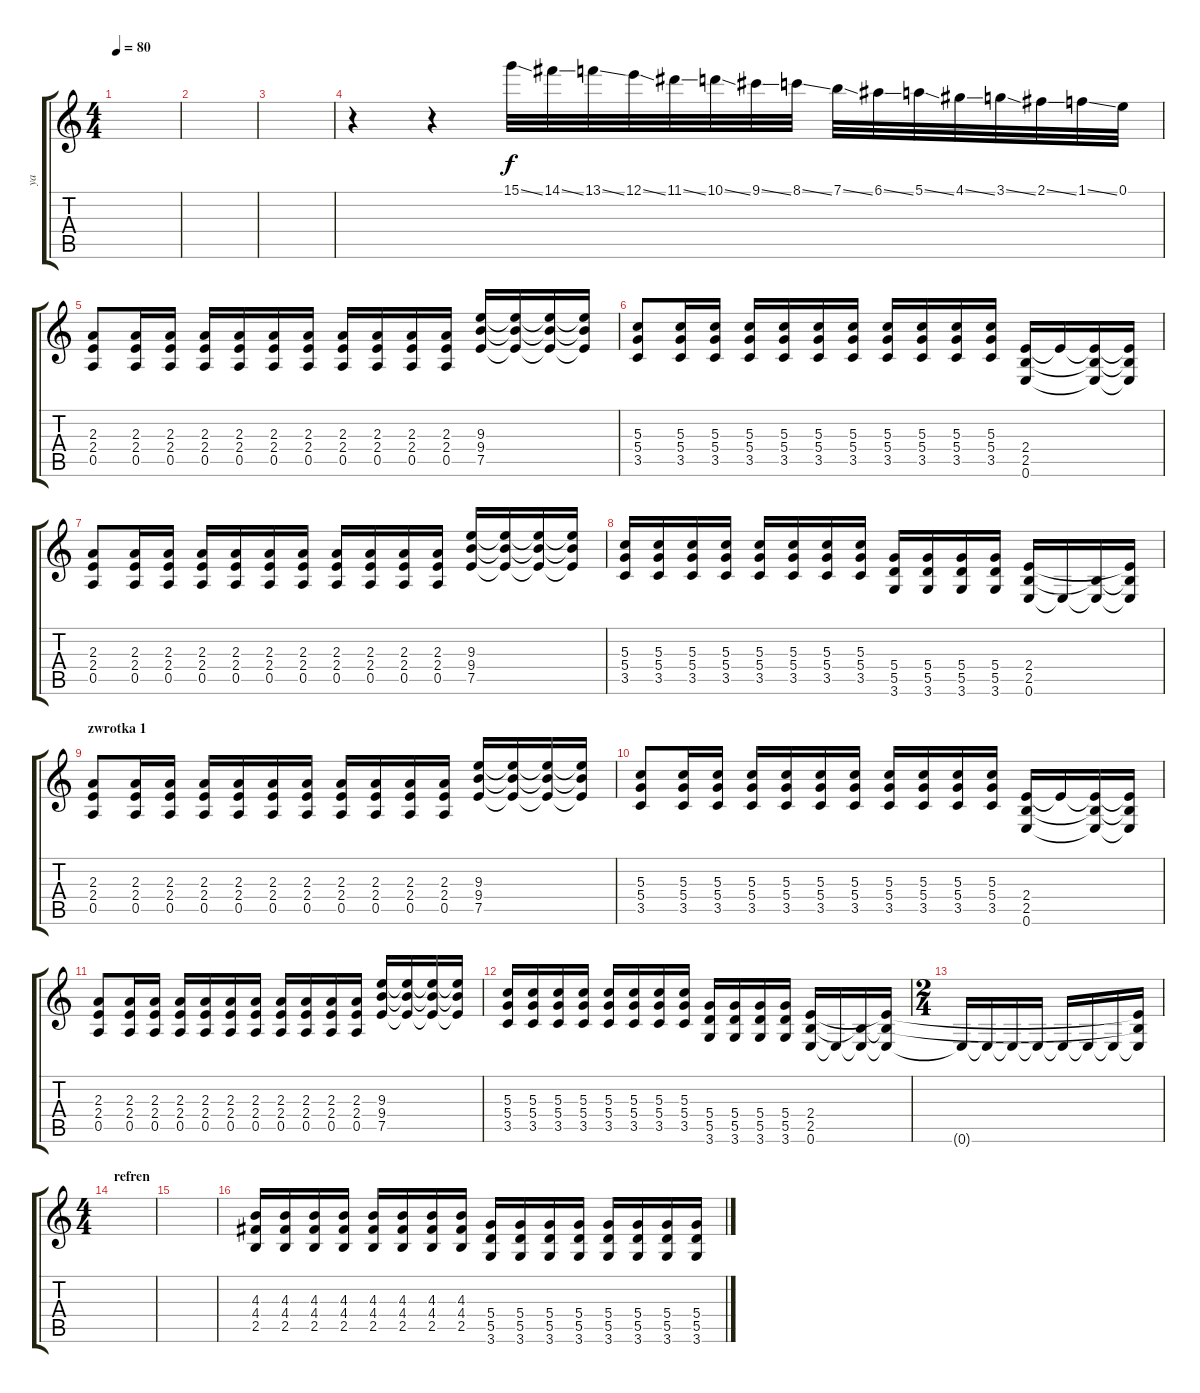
\track ("ya" "ya") {instrument overdrivenguitar}
\staff {score tabs}
\tuning (E4 B3 G3 D3 A2 E2) {hide}
\ts (4 4)
\tempo 80
\clef g2
\ks c
|
|
|
r.4 r.4 15.1{ss}.32 14.1{ss}.32 13.1{ss}.32 12.1{ss}.32 11.1{ss}.32 10.1{ss}.32 9.1{ss}.32 8.1{ss}.32 7.1{ss}.32 6.1{ss}.32 5.1{ss}.32 4.1{ss}.32 3.1{ss}.32 2.1{ss}.32 1.1{ss}.32 0.1.32 |
(2.3 2.4 0.5).8 (2.3 2.4 0.5).16 (2.3 2.4 0.5).16 (2.3 2.4 0.5).16 (2.3 2.4 0.5).16 (2.3 2.4 0.5).16 (2.3 2.4 0.5).16 (2.3 2.4 0.5).16 (2.3 2.4 0.5).16 (2.3 2.4 0.5).16 (2.3 2.4 0.5).16 (9.3 9.4 7.5).16 (9.3{t} 9.4{t} 7.5{t}).16 (9.3{t} 9.4{t} 7.5{t}).16 (9.3{t} 9.4{t} 7.5{t}).16 |
(5.3 5.4 3.5).8 (5.3 5.4 3.5).16 (5.3 5.4 3.5).16 (5.3 5.4 3.5).16 (5.3 5.4 3.5).16 (5.3 5.4 3.5).16 (5.3 5.4 3.5).16 (5.3 5.4 3.5).16 (5.3 5.4 3.5).16 (5.3 5.4 3.5).16 (5.3 5.4 3.5).16 (2.4 2.5 0.6).16 2.4{t}.16 (2.4{t} 2.5{t} 0.6{t}).16 (2.4{t} 2.5{t} 0.6{t}).16 |
(2.3 2.4 0.5).8 (2.3 2.4 0.5).16 (2.3 2.4 0.5).16 (2.3 2.4 0.5).16 (2.3 2.4 0.5).16 (2.3 2.4 0.5).16 (2.3 2.4 0.5).16 (2.3 2.4 0.5).16 (2.3 2.4 0.5).16 (2.3 2.4 0.5).16 (2.3 2.4 0.5).16 (9.3 9.4 7.5).16 (9.3{t} 9.4{t} 7.5{t}).16 (9.3{t} 9.4{t} 7.5{t}).16 (9.3{t} 9.4{t} 7.5{t}).16 |
(5.3 5.4 3.5).16 (5.3 5.4 3.5).16 (5.3 5.4 3.5).16 (5.3 5.4 3.5).16 (5.3 5.4 3.5).16 (5.3 5.4 3.5).16 (5.3 5.4 3.5).16 (5.3 5.4 3.5).16 (5.4 5.5 3.6).16 (5.4 5.5 3.6).16 (5.4 5.5 3.6).16 (5.4 5.5 3.6).16 (2.4 2.5 0.6).16 0.6{t}.16 (2.5{t} 0.6{t}).16 (2.4{t} 2.5{t} 0.6{t}).16 |
\section ("" "zwrotka 1")
(2.3 2.4 0.5).8 (2.3 2.4 0.5).16 (2.3 2.4 0.5).16 (2.3 2.4 0.5).16 (2.3 2.4 0.5).16 (2.3 2.4 0.5).16 (2.3 2.4 0.5).16 (2.3 2.4 0.5).16 (2.3 2.4 0.5).16 (2.3 2.4 0.5).16 (2.3 2.4 0.5).16 (9.3 9.4 7.5).16 (9.3{t} 9.4{t} 7.5{t}).16 (9.3{t} 9.4{t} 7.5{t}).16 (9.3{t} 9.4{t} 7.5{t}).16 |
(5.3 5.4 3.5).8 (5.3 5.4 3.5).16 (5.3 5.4 3.5).16 (5.3 5.4 3.5).16 (5.3 5.4 3.5).16 (5.3 5.4 3.5).16 (5.3 5.4 3.5).16 (5.3 5.4 3.5).16 (5.3 5.4 3.5).16 (5.3 5.4 3.5).16 (5.3 5.4 3.5).16 (2.4 2.5 0.6).16 2.4{t}.16 (2.4{t} 2.5{t} 0.6{t}).16 (2.4{t} 2.5{t} 0.6{t}).16 |
(2.3 2.4 0.5).8 (2.3 2.4 0.5).16 (2.3 2.4 0.5).16 (2.3 2.4 0.5).16 (2.3 2.4 0.5).16 (2.3 2.4 0.5).16 (2.3 2.4 0.5).16 (2.3 2.4 0.5).16 (2.3 2.4 0.5).16 (2.3 2.4 0.5).16 (2.3 2.4 0.5).16 (9.3 9.4 7.5).16 (9.3{t} 9.4{t} 7.5{t}).16 (9.3{t} 9.4{t} 7.5{t}).16 (9.3{t} 9.4{t} 7.5{t}).16 |
(5.3 5.4 3.5).16 (5.3 5.4 3.5).16 (5.3 5.4 3.5).16 (5.3 5.4 3.5).16 (5.3 5.4 3.5).16 (5.3 5.4 3.5).16 (5.3 5.4 3.5).16 (5.3 5.4 3.5).16 (5.4 5.5 3.6).16 (5.4 5.5 3.6).16 (5.4 5.5 3.6).16 (5.4 5.5 3.6).16 (2.4 2.5 0.6).16 0.6{t}.16 (2.5{t} 0.6{t}).16 (2.4{t} 2.5{t} 0.6{t}).16 |
\ts (2 4)
0.6{t}.16 0.6{t}.16 0.6{t}.16 0.6{t}.16 0.6{t}.16 0.6{t}.16 0.6{t}.16 (2.4{t} 2.5{t} 0.6{t}).16 |
\ts (4 4)
\section ("" "refren")
|
|
(4.3 4.4 2.5).16 (4.3 4.4 2.5).16 (4.3 4.4 2.5).16 (4.3 4.4 2.5).16 (4.3 4.4 2.5).16 (4.3 4.4 2.5).16 (4.3 4.4 2.5).16 (4.3 4.4 2.5).16 (5.4 5.5 3.6).16 (5.4 5.5 3.6).16 (5.4 5.5 3.6).16 (5.4 5.5 3.6).16 (5.4 5.5 3.6).16 (5.4 5.5 3.6).16 (5.4 5.5 3.6).16 (5.4 5.5 3.6).16
